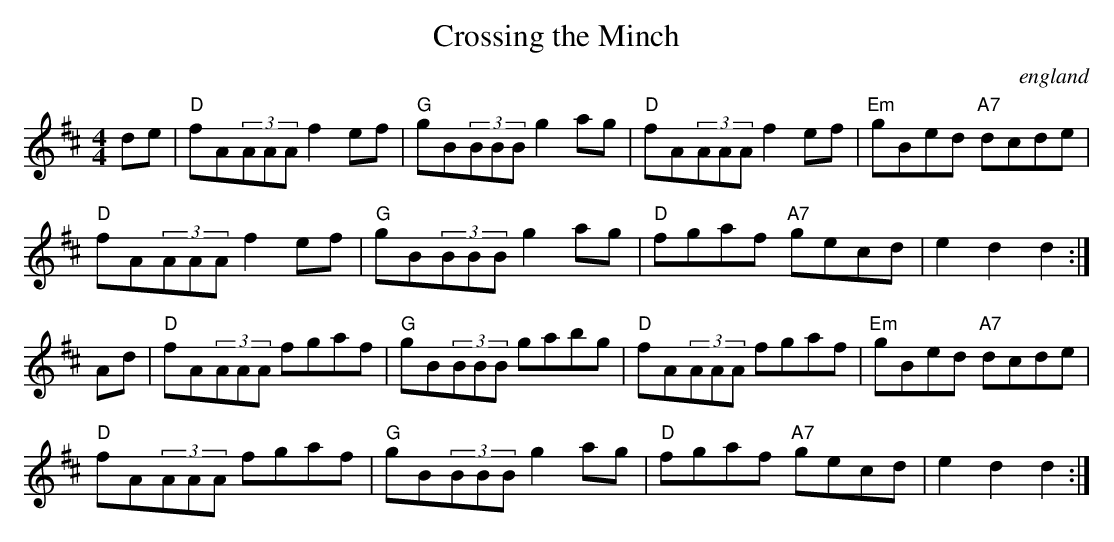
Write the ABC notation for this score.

X:1
T:Crossing the Minch
O:england
M:4/4
L:1/8
K:D
de|"D"fA(3AAA f2ef|"G"gB(3BBB g2ag|"D"fA(3AAA f2ef|"Em"gBed "A7"dcde|
"D"fA(3AAA f2ef|"G"gB(3BBB g2ag|"D"fgaf "A7"gecd|e2d2 d2:|
Ad|"D"fA(3AAA fgaf|"G"gB(3BBB gabg|"D"fA(3AAA fgaf|"Em"gBed "A7"dcde|
"D"fA(3AAA fgaf|"G"gB(3BBB g2ag|"D"fgaf "A7"gecd|e2d2 d2:|
